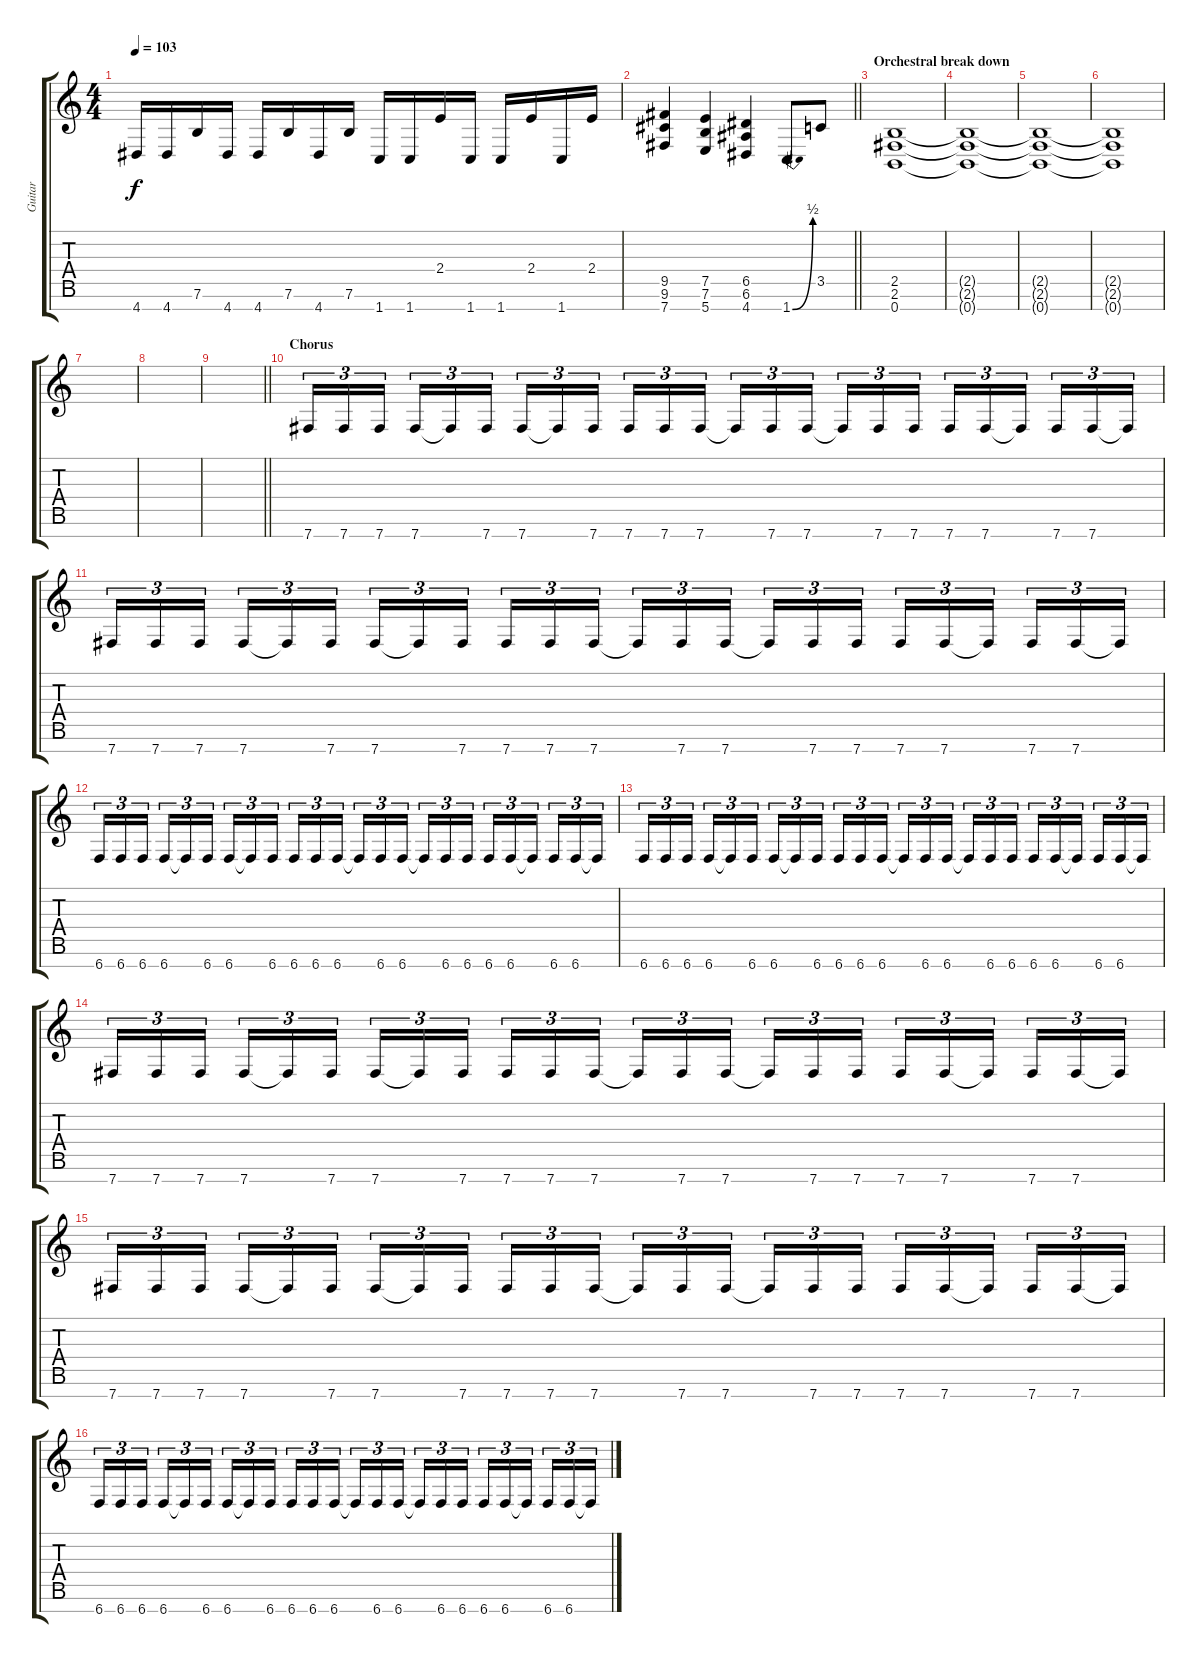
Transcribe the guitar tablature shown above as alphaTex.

\track ("Guitar" "Guitar") {instrument distortionguitar}
\staff {score tabs}
\tuning (E4 B3 G3 D3 A2 E2 B1) {hide}
\ts (4 4)
\tempo 103
\clef g2
\ks c
4.7.16{dy f} 4.7.16 7.6.16 4.7.16 4.7.16 7.6.16 4.7.16 7.6.16 1.7.16 1.7.16 2.4.16 1.7.16 1.7.16 2.4.16 1.7.16 2.4.16 |
\barLineRight lightlight
(9.5 9.6 7.7).4 (7.5 7.6 5.7).4 (6.5 6.6 4.7).4 1.7{be (bend 0 0 60 2)}.8 3.5.8 |
\section ("" "Orchestral break down")
(2.5 2.6 0.7).1 |
(2.5{t} 2.6{t} 0.7{t}).1 |
(2.5{t} 2.6{t} 0.7{t}).1 |
(2.5{t} 2.6{t} 0.7{t}).1 |
|
|
\barLineRight lightlight
|
\section ("" "Chorus")
7.7.16{tu (3 2)} 7.7.16{tu (3 2)} 7.7.16{tu (3 2) beam splitsecondary} 7.7.16{tu (3 2)} 7.7{t}.16{tu (3 2)} 7.7.16{tu (3 2)} 7.7.16{tu (3 2)} 7.7{t}.16{tu (3 2)} 7.7.16{tu (3 2) beam splitsecondary} 7.7.16{tu (3 2)} 7.7.16{tu (3 2)} 7.7.16{tu (3 2)} 7.7{t}.16{tu (3 2)} 7.7.16{tu (3 2)} 7.7.16{tu (3 2) beam splitsecondary} 7.7{t}.16{tu (3 2)} 7.7.16{tu (3 2)} 7.7.16{tu (3 2)} 7.7.16{tu (3 2)} 7.7.16{tu (3 2)} 7.7{t}.16{tu (3 2) beam splitsecondary} 7.7.16{tu (3 2)} 7.7.16{tu (3 2)} 7.7{t}.16{tu (3 2)} |
7.7.16{tu (3 2)} 7.7.16{tu (3 2)} 7.7.16{tu (3 2) beam splitsecondary} 7.7.16{tu (3 2)} 7.7{t}.16{tu (3 2)} 7.7.16{tu (3 2)} 7.7.16{tu (3 2)} 7.7{t}.16{tu (3 2)} 7.7.16{tu (3 2) beam splitsecondary} 7.7.16{tu (3 2)} 7.7.16{tu (3 2)} 7.7.16{tu (3 2)} 7.7{t}.16{tu (3 2)} 7.7.16{tu (3 2)} 7.7.16{tu (3 2) beam splitsecondary} 7.7{t}.16{tu (3 2)} 7.7.16{tu (3 2)} 7.7.16{tu (3 2)} 7.7.16{tu (3 2)} 7.7.16{tu (3 2)} 7.7{t}.16{tu (3 2) beam splitsecondary} 7.7.16{tu (3 2)} 7.7.16{tu (3 2)} 7.7{t}.16{tu (3 2)} |
6.7.16{tu (3 2)} 6.7.16{tu (3 2)} 6.7.16{tu (3 2) beam splitsecondary} 6.7.16{tu (3 2)} 6.7{t}.16{tu (3 2)} 6.7.16{tu (3 2)} 6.7.16{tu (3 2)} 6.7{t}.16{tu (3 2)} 6.7.16{tu (3 2) beam splitsecondary} 6.7.16{tu (3 2)} 6.7.16{tu (3 2)} 6.7.16{tu (3 2)} 6.7{t}.16{tu (3 2)} 6.7.16{tu (3 2)} 6.7.16{tu (3 2) beam splitsecondary} 6.7{t}.16{tu (3 2)} 6.7.16{tu (3 2)} 6.7.16{tu (3 2)} 6.7.16{tu (3 2)} 6.7.16{tu (3 2)} 6.7{t}.16{tu (3 2) beam splitsecondary} 6.7.16{tu (3 2)} 6.7.16{tu (3 2)} 6.7{t}.16{tu (3 2)} |
6.7.16{tu (3 2)} 6.7.16{tu (3 2)} 6.7.16{tu (3 2) beam splitsecondary} 6.7.16{tu (3 2)} 6.7{t}.16{tu (3 2)} 6.7.16{tu (3 2)} 6.7.16{tu (3 2)} 6.7{t}.16{tu (3 2)} 6.7.16{tu (3 2) beam splitsecondary} 6.7.16{tu (3 2)} 6.7.16{tu (3 2)} 6.7.16{tu (3 2)} 6.7{t}.16{tu (3 2)} 6.7.16{tu (3 2)} 6.7.16{tu (3 2) beam splitsecondary} 6.7{t}.16{tu (3 2)} 6.7.16{tu (3 2)} 6.7.16{tu (3 2)} 6.7.16{tu (3 2)} 6.7.16{tu (3 2)} 6.7{t}.16{tu (3 2) beam splitsecondary} 6.7.16{tu (3 2)} 6.7.16{tu (3 2)} 6.7{t}.16{tu (3 2)} |
7.7.16{tu (3 2)} 7.7.16{tu (3 2)} 7.7.16{tu (3 2) beam splitsecondary} 7.7.16{tu (3 2)} 7.7{t}.16{tu (3 2)} 7.7.16{tu (3 2)} 7.7.16{tu (3 2)} 7.7{t}.16{tu (3 2)} 7.7.16{tu (3 2) beam splitsecondary} 7.7.16{tu (3 2)} 7.7.16{tu (3 2)} 7.7.16{tu (3 2)} 7.7{t}.16{tu (3 2)} 7.7.16{tu (3 2)} 7.7.16{tu (3 2) beam splitsecondary} 7.7{t}.16{tu (3 2)} 7.7.16{tu (3 2)} 7.7.16{tu (3 2)} 7.7.16{tu (3 2)} 7.7.16{tu (3 2)} 7.7{t}.16{tu (3 2) beam splitsecondary} 7.7.16{tu (3 2)} 7.7.16{tu (3 2)} 7.7{t}.16{tu (3 2)} |
7.7.16{tu (3 2)} 7.7.16{tu (3 2)} 7.7.16{tu (3 2) beam splitsecondary} 7.7.16{tu (3 2)} 7.7{t}.16{tu (3 2)} 7.7.16{tu (3 2)} 7.7.16{tu (3 2)} 7.7{t}.16{tu (3 2)} 7.7.16{tu (3 2) beam splitsecondary} 7.7.16{tu (3 2)} 7.7.16{tu (3 2)} 7.7.16{tu (3 2)} 7.7{t}.16{tu (3 2)} 7.7.16{tu (3 2)} 7.7.16{tu (3 2) beam splitsecondary} 7.7{t}.16{tu (3 2)} 7.7.16{tu (3 2)} 7.7.16{tu (3 2)} 7.7.16{tu (3 2)} 7.7.16{tu (3 2)} 7.7{t}.16{tu (3 2) beam splitsecondary} 7.7.16{tu (3 2)} 7.7.16{tu (3 2)} 7.7{t}.16{tu (3 2)} |
6.7.16{tu (3 2)} 6.7.16{tu (3 2)} 6.7.16{tu (3 2) beam splitsecondary} 6.7.16{tu (3 2)} 6.7{t}.16{tu (3 2)} 6.7.16{tu (3 2)} 6.7.16{tu (3 2)} 6.7{t}.16{tu (3 2)} 6.7.16{tu (3 2) beam splitsecondary} 6.7.16{tu (3 2)} 6.7.16{tu (3 2)} 6.7.16{tu (3 2)} 6.7{t}.16{tu (3 2)} 6.7.16{tu (3 2)} 6.7.16{tu (3 2) beam splitsecondary} 6.7{t}.16{tu (3 2)} 6.7.16{tu (3 2)} 6.7.16{tu (3 2)} 6.7.16{tu (3 2)} 6.7.16{tu (3 2)} 6.7{t}.16{tu (3 2) beam splitsecondary} 6.7.16{tu (3 2)} 6.7.16{tu (3 2)} 6.7{t}.16{tu (3 2)}
